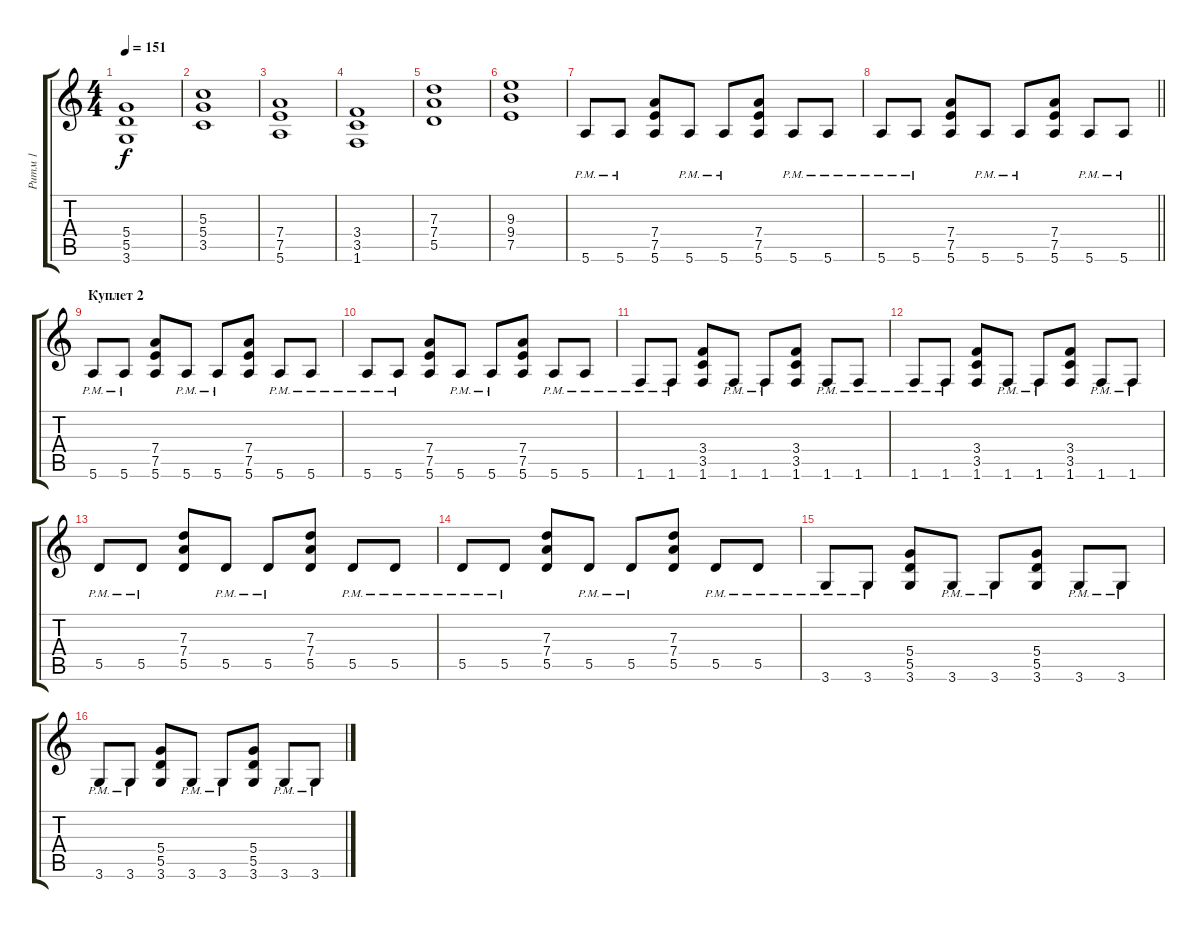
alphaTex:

\track ("Ритм 1" "Ритм 1") {instrument distortionguitar}
\staff {score tabs}
\tuning (E4 B3 G3 D3 A2 E2) {hide}
\ts (4 4)
\tempo 151
\clef g2
\ks c
(5.4 5.5 3.6).1{dy f} |
(5.3 5.4 3.5).1 |
(7.4 7.5 5.6).1 |
(3.4 3.5 1.6).1 |
(7.3 7.4 5.5).1 |
(9.3 9.4 7.5).1 |
5.6{pm}.8 5.6{pm}.8 (7.4 7.5 5.6).8 5.6{pm}.8 5.6{pm}.8 (7.4 7.5 5.6).8 5.6{pm}.8 5.6{pm}.8 |
\barLineRight lightlight
5.6{pm}.8 5.6{pm}.8 (7.4 7.5 5.6).8 5.6{pm}.8 5.6{pm}.8 (7.4 7.5 5.6).8 5.6{pm}.8 5.6{pm}.8 |
\section ("" "Куплет 2")
5.6{pm}.8 5.6{pm}.8 (7.4 7.5 5.6).8 5.6{pm}.8 5.6{pm}.8 (7.4 7.5 5.6).8 5.6{pm}.8 5.6{pm}.8 |
5.6{pm}.8 5.6{pm}.8 (7.4 7.5 5.6).8 5.6{pm}.8 5.6{pm}.8 (7.4 7.5 5.6).8 5.6{pm}.8 5.6{pm}.8 |
1.6{pm}.8 1.6{pm}.8 (3.4 3.5 1.6).8 1.6{pm}.8 1.6{pm}.8 (3.4 3.5 1.6).8 1.6{pm}.8 1.6{pm}.8 |
1.6{pm}.8 1.6{pm}.8 (3.4 3.5 1.6).8 1.6{pm}.8 1.6{pm}.8 (3.4 3.5 1.6).8 1.6{pm}.8 1.6{pm}.8 |
5.5{pm}.8 5.5{pm}.8 (7.3 7.4 5.5).8 5.5{pm}.8 5.5{pm}.8 (7.3 7.4 5.5).8 5.5{pm}.8 5.5{pm}.8 |
5.5{pm}.8 5.5{pm}.8 (7.3 7.4 5.5).8 5.5{pm}.8 5.5{pm}.8 (7.3 7.4 5.5).8 5.5{pm}.8 5.5{pm}.8 |
3.6{pm}.8 3.6{pm}.8 (5.4 5.5 3.6).8 3.6{pm}.8 3.6{pm}.8 (5.4 5.5 3.6).8 3.6{pm}.8 3.6{pm}.8 |
3.6{pm}.8 3.6{pm}.8 (5.4 5.5 3.6).8 3.6{pm}.8 3.6{pm}.8 (5.4 5.5 3.6).8 3.6{pm}.8 3.6{pm}.8
